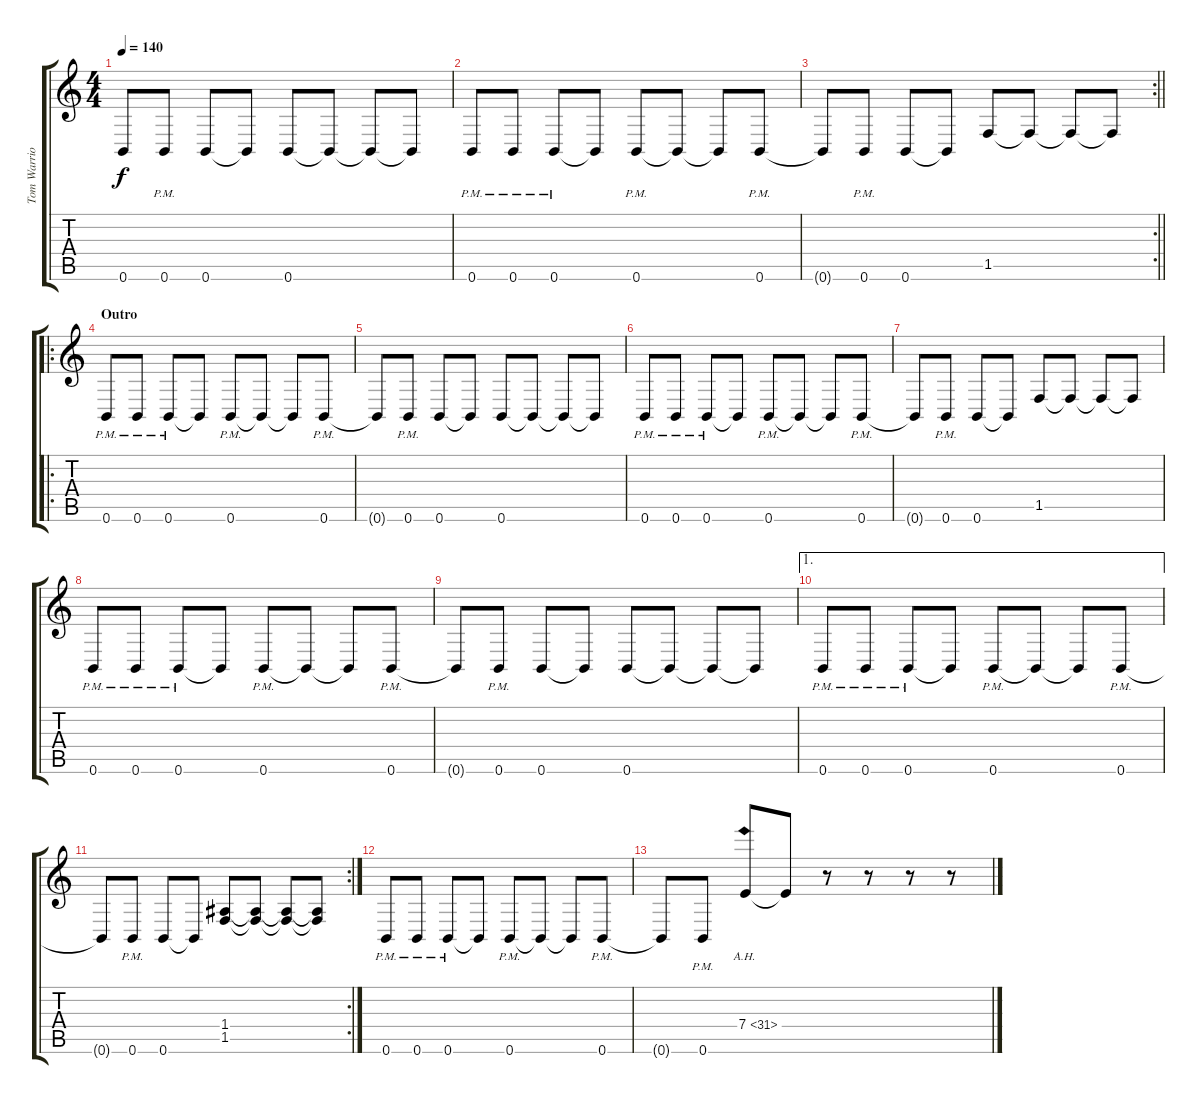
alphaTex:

\track ("Tom Warrior" "Tom Warrio") {instrument distortionguitar}
\staff {score tabs}
\tuning (B3 Gb3 D3 A2 E2 B1) {hide}
\ts (4 4)
\tempo 140
\clef g2
\ks c
0.6{t}.8{dy f} 0.6{pm}.8 0.6.8 0.6{t}.8 0.6.8 0.6{t}.8 0.6{t}.8 0.6{t}.8 |
0.6{pm}.8 0.6{pm}.8 0.6{pm}.8 0.6{t}.8 0.6{pm}.8 0.6{t}.8 0.6{t}.8 0.6{pm}.8 |
\rc 2
\barLineRight lightlight
0.6{t}.8 0.6{pm}.8 0.6.8 0.6{t}.8 1.5.8 1.5{t}.8 1.5{t}.8 1.5{t}.8 |
\ro
\section ("" "Outro")
0.6{pm}.8 0.6{pm}.8 0.6{pm}.8 0.6{t}.8 0.6{pm}.8 0.6{t}.8 0.6{t}.8 0.6{pm}.8 |
0.6{t}.8 0.6{pm}.8 0.6.8 0.6{t}.8 0.6.8 0.6{t}.8 0.6{t}.8 0.6{t}.8 |
0.6{pm}.8 0.6{pm}.8 0.6{pm}.8 0.6{t}.8 0.6{pm}.8 0.6{t}.8 0.6{t}.8 0.6{pm}.8 |
0.6{t}.8 0.6{pm}.8 0.6.8 0.6{t}.8 1.5.8 1.5{t}.8 1.5{t}.8 1.5{t}.8 |
0.6{pm}.8 0.6{pm}.8 0.6{pm}.8 0.6{t}.8 0.6{pm}.8 0.6{t}.8 0.6{t}.8 0.6{pm}.8 |
0.6{t}.8 0.6{pm}.8 0.6.8 0.6{t}.8 0.6.8 0.6{t}.8 0.6{t}.8 0.6{t}.8 |
\ae 1
0.6{pm}.8 0.6{pm}.8 0.6{pm}.8 0.6{t}.8 0.6{pm}.8 0.6{t}.8 0.6{t}.8 0.6{pm}.8 |
\rc 2
0.6{t}.8 0.6{pm}.8 0.6.8 0.6{t}.8 (1.4 1.5).8 (1.4{t} 1.5{t}).8 (1.4{t} 1.5{t}).8 (1.4{t} 1.5{t}).8 |
0.6{pm}.8 0.6{pm}.8 0.6{pm}.8 0.6{t}.8 0.6{pm}.8 0.6{t}.8 0.6{t}.8 0.6{pm}.8 |
0.6{t}.8 0.6{pm}.8 7.4{ah 24}.8 7.4{t}.8 r.8 r.8 r.8 r.8
